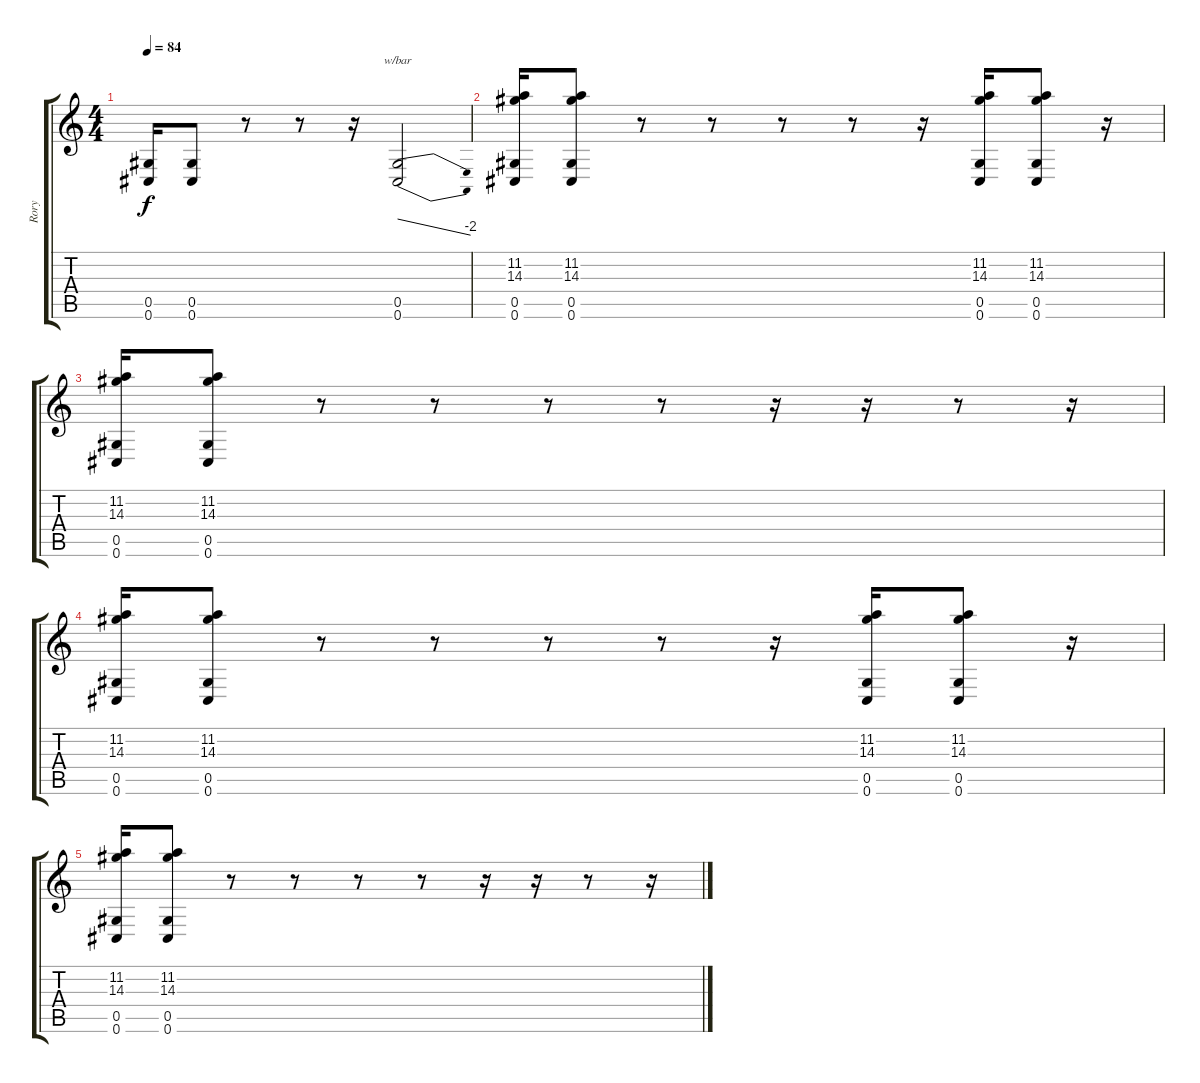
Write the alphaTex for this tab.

\track ("Rory" "Rory") {instrument distortionguitar}
\staff {score tabs}
\tuning (Eb4 Bb3 Gb3 Db3 Ab2 Db2) {hide}
\ts (4 4)
\tempo 84
\clef g2
\ks c
(0.5 0.6).16{dy f} (0.5 0.6).8 r.8 r.8 r.16 (0.5 0.6).2{tbe (dive default 0 0 60 -8)} |
(11.2 14.3 0.5 0.6).16 (11.2 14.3 0.5 0.6).8 r.8 r.8 r.8 r.8 r.16 (11.2 14.3 0.5 0.6).16 (11.2 14.3 0.5 0.6).8 r.16 |
(11.2 14.3 0.5 0.6).16 (11.2 14.3 0.5 0.6).8 r.8 r.8 r.8 r.8 r.16 r.16 r.8 r.16 |
(11.2 14.3 0.5 0.6).16 (11.2 14.3 0.5 0.6).8 r.8 r.8 r.8 r.8 r.16 (11.2 14.3 0.5 0.6).16 (11.2 14.3 0.5 0.6).8 r.16 |
(11.2 14.3 0.5 0.6).16 (11.2 14.3 0.5 0.6).8 r.8 r.8 r.8 r.8 r.16 r.16 r.8 r.16
